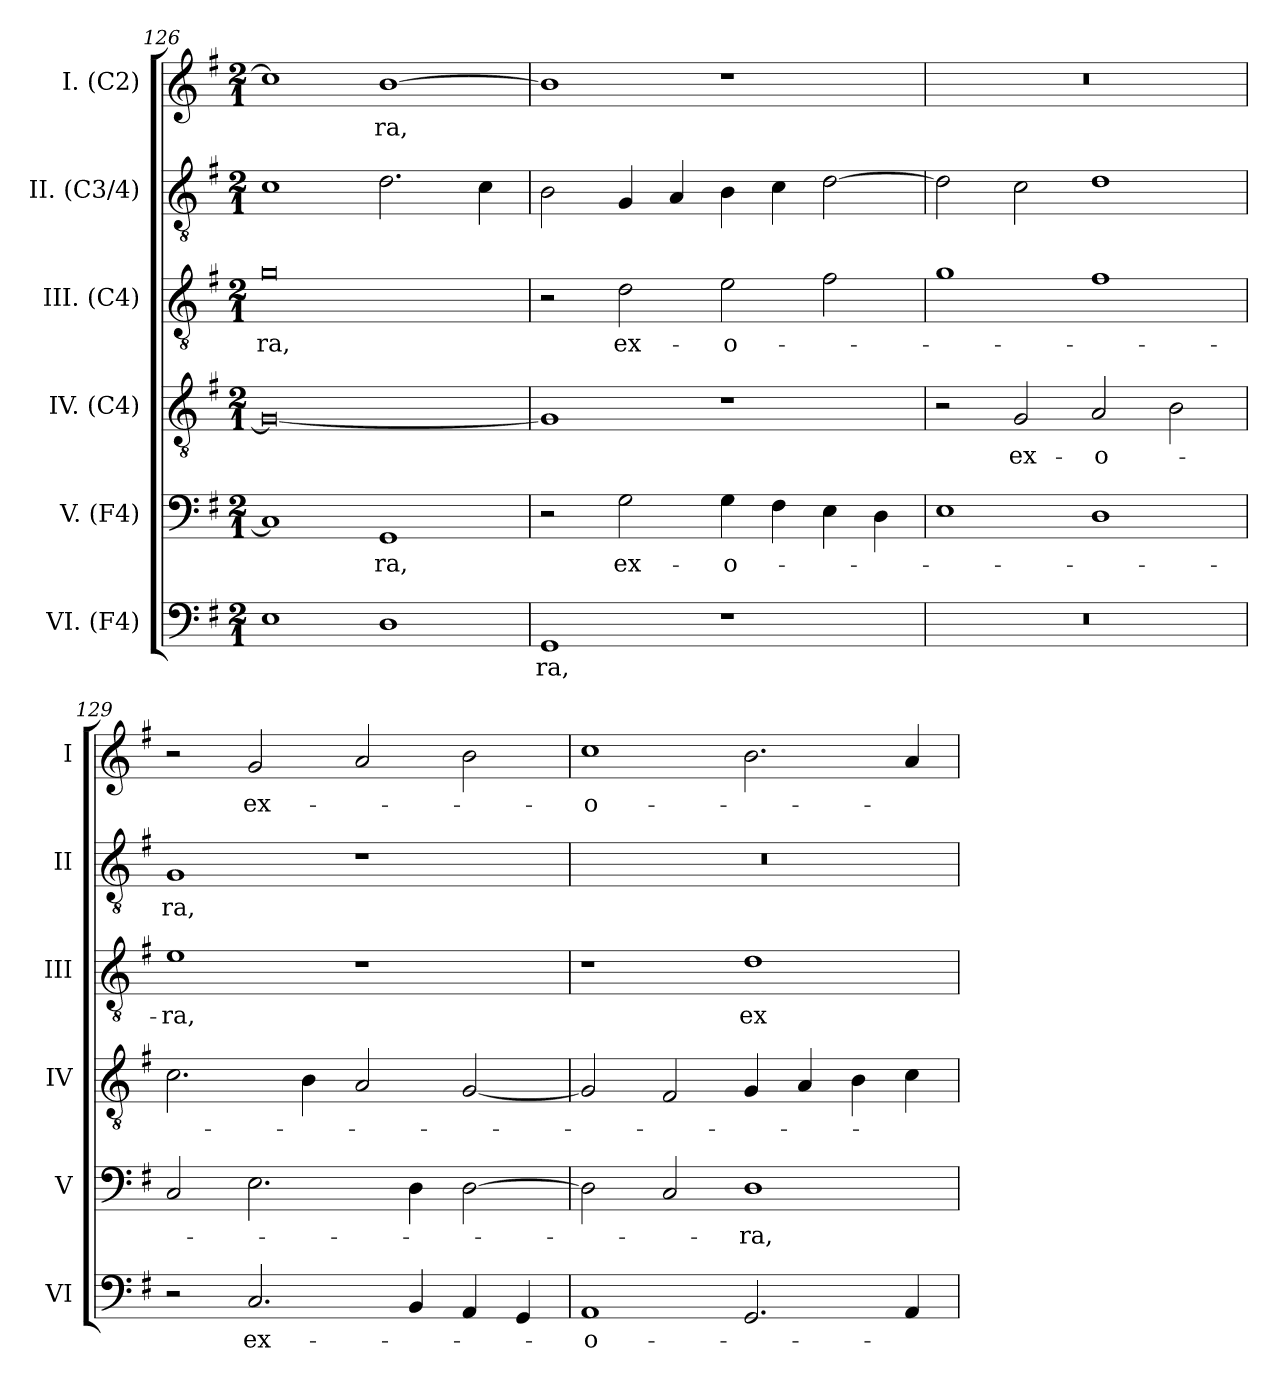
**kern	**text	**kern	**text	**kern	**text	**kern	**text	**kern	**text	**kern	**text
*part6	*part6	*part5	*part5	*part4	*part4	*part3	*part3	*part2	*part2	*part1	*part1
*staff6	*staff6	*staff5	*staff5	*staff4	*staff4	*staff3	*staff3	*staff2	*staff2	*staff1	*staff1
*I"VI. (F4)	*	*I"V. (F4)	*	*I"IV. (C4)	*	*I"III. (C4)	*	*I"II. (C3/4)	*	*I"I. (C2)	*
*I'VI	*	*I'V	*	*I'IV	*	*I'III	*	*I'II	*	*I'I	*
*clefF4	*	*clefF4	*	*clefGv2	*	*clefGv2	*	*clefGv2	*	*clefG2	*
*	*	*	*	*ITrd7c12	*	*	*	*	*	*	*
*k[f#]	*	*k[f#]	*	*k[f#]	*	*k[f#]	*	*k[f#]	*	*k[f#]	*
*G:	*	*G:	*	*G:	*	*G:	*	*G:	*	*G:	*
*M2/1	*	*M2/1	*	*M2/1	*	*M2/1	*	*M2/1	*	*M2/1	*
=126	=126	=126	=126	=126	=126	=126	=126	=126	=126	=126	=126
!	!	!	!	!	!	!	!LO:LY:b:color=#000000	!	!	!	!
1Ei	.	1Ci]	.	0GGi_	.	0gi	-ra,	1ci	.	1cci]	.
!	!	!	!LO:LY:b:color=#000000	!	!	!	!	!	!	!	!
!	!	!	!	!	!	!	!	!	!	!	!LO:LY:b:color=#000000
1Di	.	1GGi	-ra,	.	.	.	.	2.di\	.	[1bi	-ra,
.	.	.	.	.	.	.	.	4ci\	.	.	.
=127	=127	=127	=127	=127	=127	=127	=127	=127	=127	=127	=127
!	!LO:LY:b:color=#000000	!	!	!	!	!	!	!	!	!	!
1GGi	-ra,	2r	.	1GGi]	.	2r	.	2Bi\	.	1bi]	.
!	!	!	!LO:LY:b:color=#000000	!	!	!	!	!	!	!	!
!	!	!	!	!	!	!	!LO:LY:b:color=#000000	!	!	!	!
.	.	2Gi\	ex-	.	.	2di\	ex-	4Gi/	.	.	.
.	.	.	.	.	.	.	.	4Ai/	.	.	.
!	!	!	!LO:LY:b:color=#000000	!	!	!	!	!	!	!	!
!	!	!	!	!	!	!	!LO:LY:b:color=#000000	!	!	!	!
1r	.	4Gi\	-o-	1r	.	2ei\	-o-	4Bi\	.	1r	.
.	.	4F#i\	.	.	.	.	.	4ci\	.	.	.
.	.	4Ei\	.	.	.	2f#i\	.	[2di\	.	.	.
.	.	4Di\	.	.	.	.	.	.	.	.	.
!!LO:PB:g=z
=128	=128	=128	=128	=128	=128	=128	=128	=128	=128	=128	=128
!LO:N:vis=1	!	!	!	!	!	!	!	!	!	!LO:N:vis=1	!
0r	.	1Ei	.	2r	.	1gi	.	2di\]	.	0r	.
!	!	!	!	!	!LO:LY:b:color=#000000	!	!	!	!	!	!
.	.	.	.	2GGi/	ex-	.	.	2ci\	.	.	.
!	!	!	!	!	!LO:LY:b:color=#000000	!	!	!	!	!	!
.	.	1Di	.	2AAi/	-o-	1f#i	.	1di	.	.	.
.	.	.	.	2BBi\	.	.	.	.	.	.	.
=129	=129	=129	=129	=129	=129	=129	=129	=129	=129	=129	=129
!	!	!	!	!	!	!	!LO:LY:b:color=#000000	!	!	!	!
!	!	!	!	!	!	!	!	!	!LO:LY:b:color=#000000	!	!
2r	.	2Ci/	.	2.Ci\	.	1ei	-ra,	1Gi	-ra,	2r	.
!	!LO:LY:b:color=#000000	!	!	!	!	!	!	!	!	!	!
!	!	!	!	!	!	!	!	!	!	!	!LO:LY:b:color=#000000
2.Ci/	ex-	2.Ei\	.	.	.	.	.	.	.	2gi/	ex-
.	.	.	.	4BBi\	.	.	.	.	.	.	.
.	.	.	.	2AAi/	.	1r	.	1r	.	2ai/	.
4BBi/	.	4Di\	.	.	.	.	.	.	.	.	.
4AAi/	.	[2Di\	.	[2GGi/	.	.	.	.	.	2bi\	.
4GGi/	.	.	.	.	.	.	.	.	.	.	.
=130	=130	=130	=130	=130	=130	=130	=130	=130	=130	=130	=130
!	!LO:LY:b:color=#000000	!	!	!	!	!	!	!LO:N:vis=1	!	!	!
!	!	!	!	!	!	!	!	!	!	!	!LO:LY:b:color=#000000
1AAi	-o-	2Di\]	.	2GGi/]	.	1r	.	0r	.	1cci	-o-
.	.	2Ci/	.	2FF#i/	.	.	.	.	.	.	.
!	!	!	!LO:LY:b:color=#000000	!	!	!	!	!	!	!	!
!	!	!	!	!	!	!	!LO:LY:b:color=#000000	!	!	!	!
2.GGi/	.	1Di	-ra,	4GGi/	.	1di	ex-	.	.	2.bi\	.
.	.	.	.	4AAi/	.	.	.	.	.	.	.
.	.	.	.	4BBi\	.	.	.	.	.	.	.
4AAi/	.	.	.	4Ci\	.	.	.	.	.	4ai/	.
=	=	=	=	=	=	=	=	=	=	=	=
*-	*-	*-	*-	*-	*-	*-	*-	*-	*-	*-	*-
